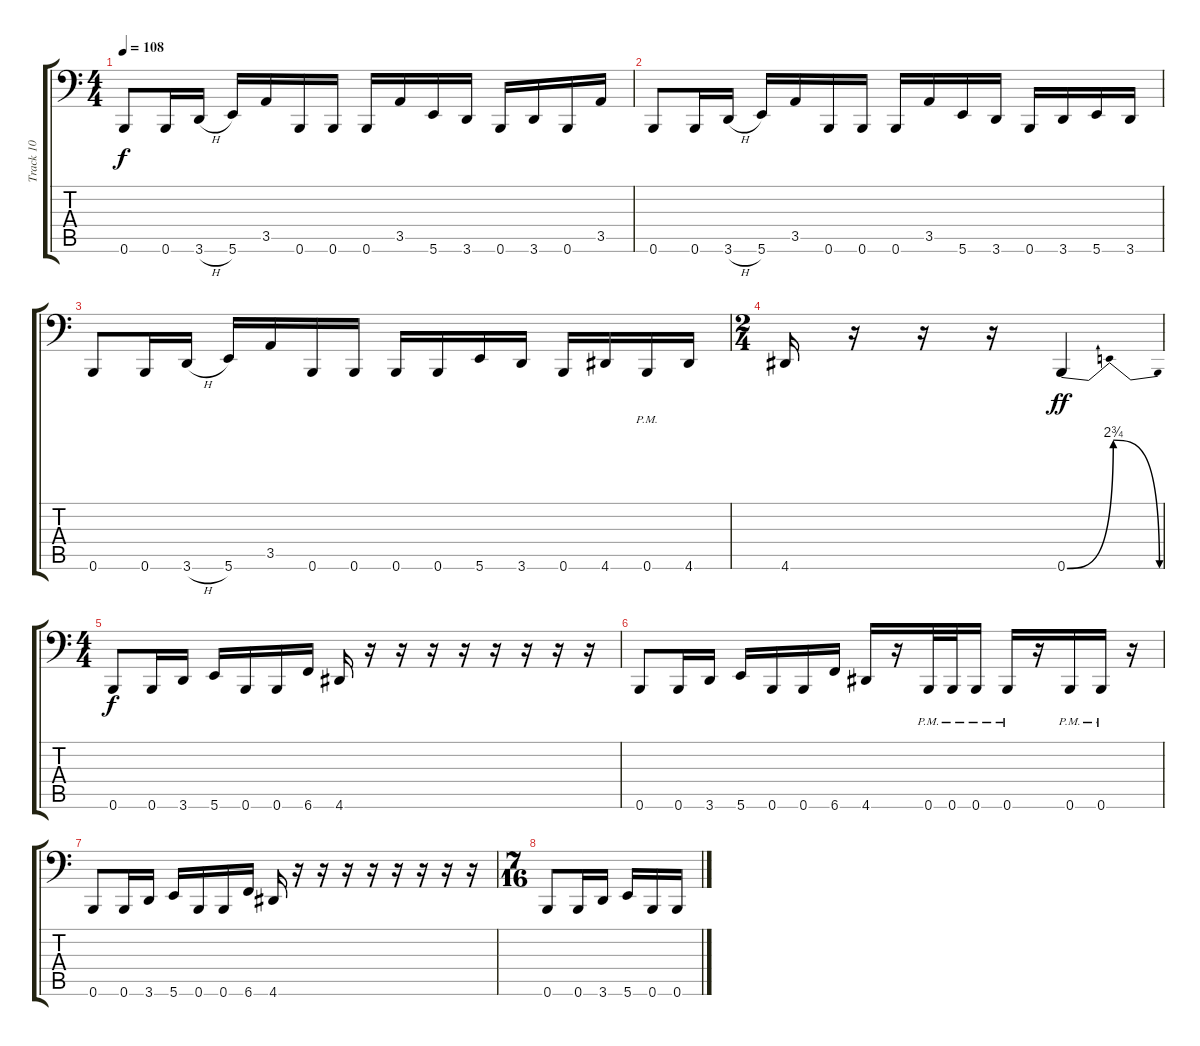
\track ("Track 10" "Track 10") {instrument electricbassfinger}
\staff {score tabs}
\tuning (E4 B3 E2 B1 Gb1 B0) {hide}
\ts (4 4)
\tempo 108
\clef f4
\ks c
0.6.8{dy f} 0.6.16 3.6{h}.16 5.6.16 3.5.16 0.6.16 0.6.16 0.6.16 3.5.16 5.6.16 3.6.16 0.6.16 3.6.16 0.6.16 3.5.16 |
0.6.8 0.6.16 3.6{h}.16 5.6.16 3.5.16 0.6.16 0.6.16 0.6.16 3.5.16 5.6.16 3.6.16 0.6.16 3.6.16 5.6.16 3.6.16 |
0.6.8 0.6.16 3.6{h}.16 5.6.16 3.5.16 0.6.16 0.6.16 0.6.16 0.6.16 5.6.16 3.6.16 0.6.16 4.6.16 0.6{pm}.16 4.6.16 |
\ts (2 4)
4.6.16 r.16 r.16 r.16 0.6{be (bendrelease 0 0 30 11 30 11 60 0)}.4{dy ff} |
\ts (4 4)
0.6.8{dy f} 0.6.16 3.6.16 5.6.16 0.6.16 0.6.16 6.6.16 4.6.16 r.16 r.16 r.16 r.16 r.16 r.16 r.16 r.16 |
0.6.8 0.6.16 3.6.16 5.6.16 0.6.16 0.6.16 6.6.16 4.6.16 r.16 0.6{pm}.32 0.6{pm}.32 0.6{pm}.16 0.6{pm}.16 r.16 0.6{pm}.16 0.6{pm}.16 r.16 |
0.6.8 0.6.16 3.6.16 5.6.16 0.6.16 0.6.16 6.6.16 4.6.16 r.16 r.16 r.16 r.16 r.16 r.16 r.16 r.16 |
\ts (7 16)
0.6.8 0.6.16 3.6.16 5.6.16 0.6.16 0.6.16
